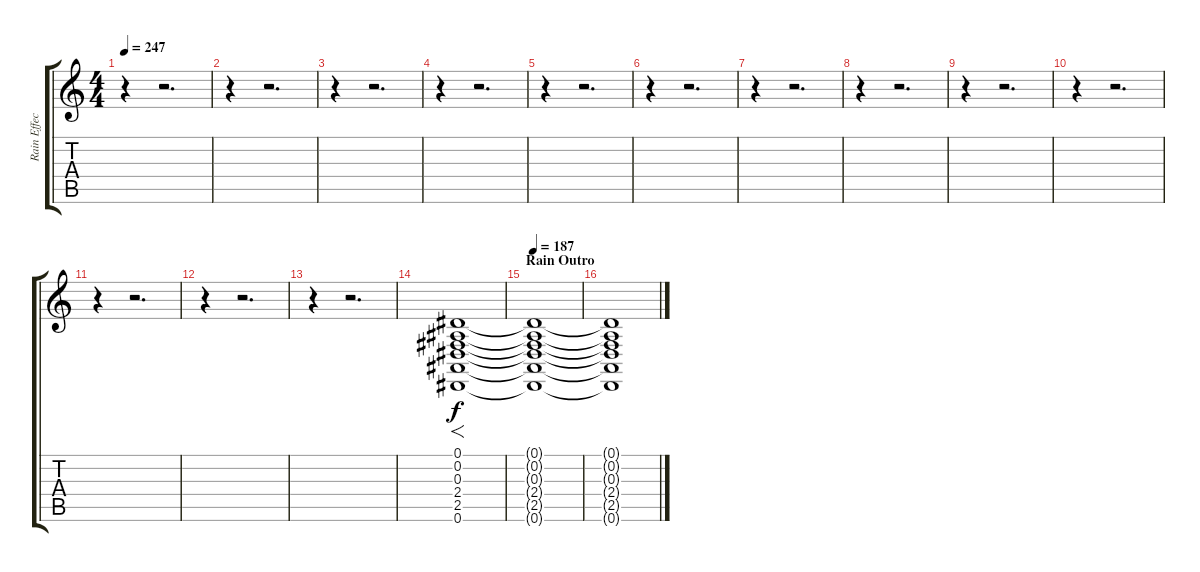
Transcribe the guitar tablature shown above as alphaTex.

\track ("Rain Effect II" "Rain Effec") {instrument seashore}
\staff {score tabs}
\tuning (Eb4 Bb3 Gb3 Db3 Ab2 Eb2) {hide}
\ts (4 4)
\tempo 247
\clef g2
\ks c
r.4{dy f} r.2{d} |
r.4 r.2{d} |
r.4 r.2{d} |
r.4 r.2{d} |
r.4 r.2{d} |
r.4 r.2{d} |
r.4 r.2{d} |
r.4 r.2{d} |
r.4 r.2{d} |
r.4 r.2{d} |
r.4 r.2{d} |
r.4 r.2{d} |
r.4 r.2{d} |
(0.1 0.2 0.3 2.4 2.5 0.6).1{f} |
\section ("" "Rain Outro")
\tempo 187
(0.1{t} 0.2{t} 0.3{t} 2.4{t} 2.5{t} 0.6{t}).1 |
(0.1{t} 0.2{t} 0.3{t} 2.4{t} 2.5{t} 0.6{t}).1
